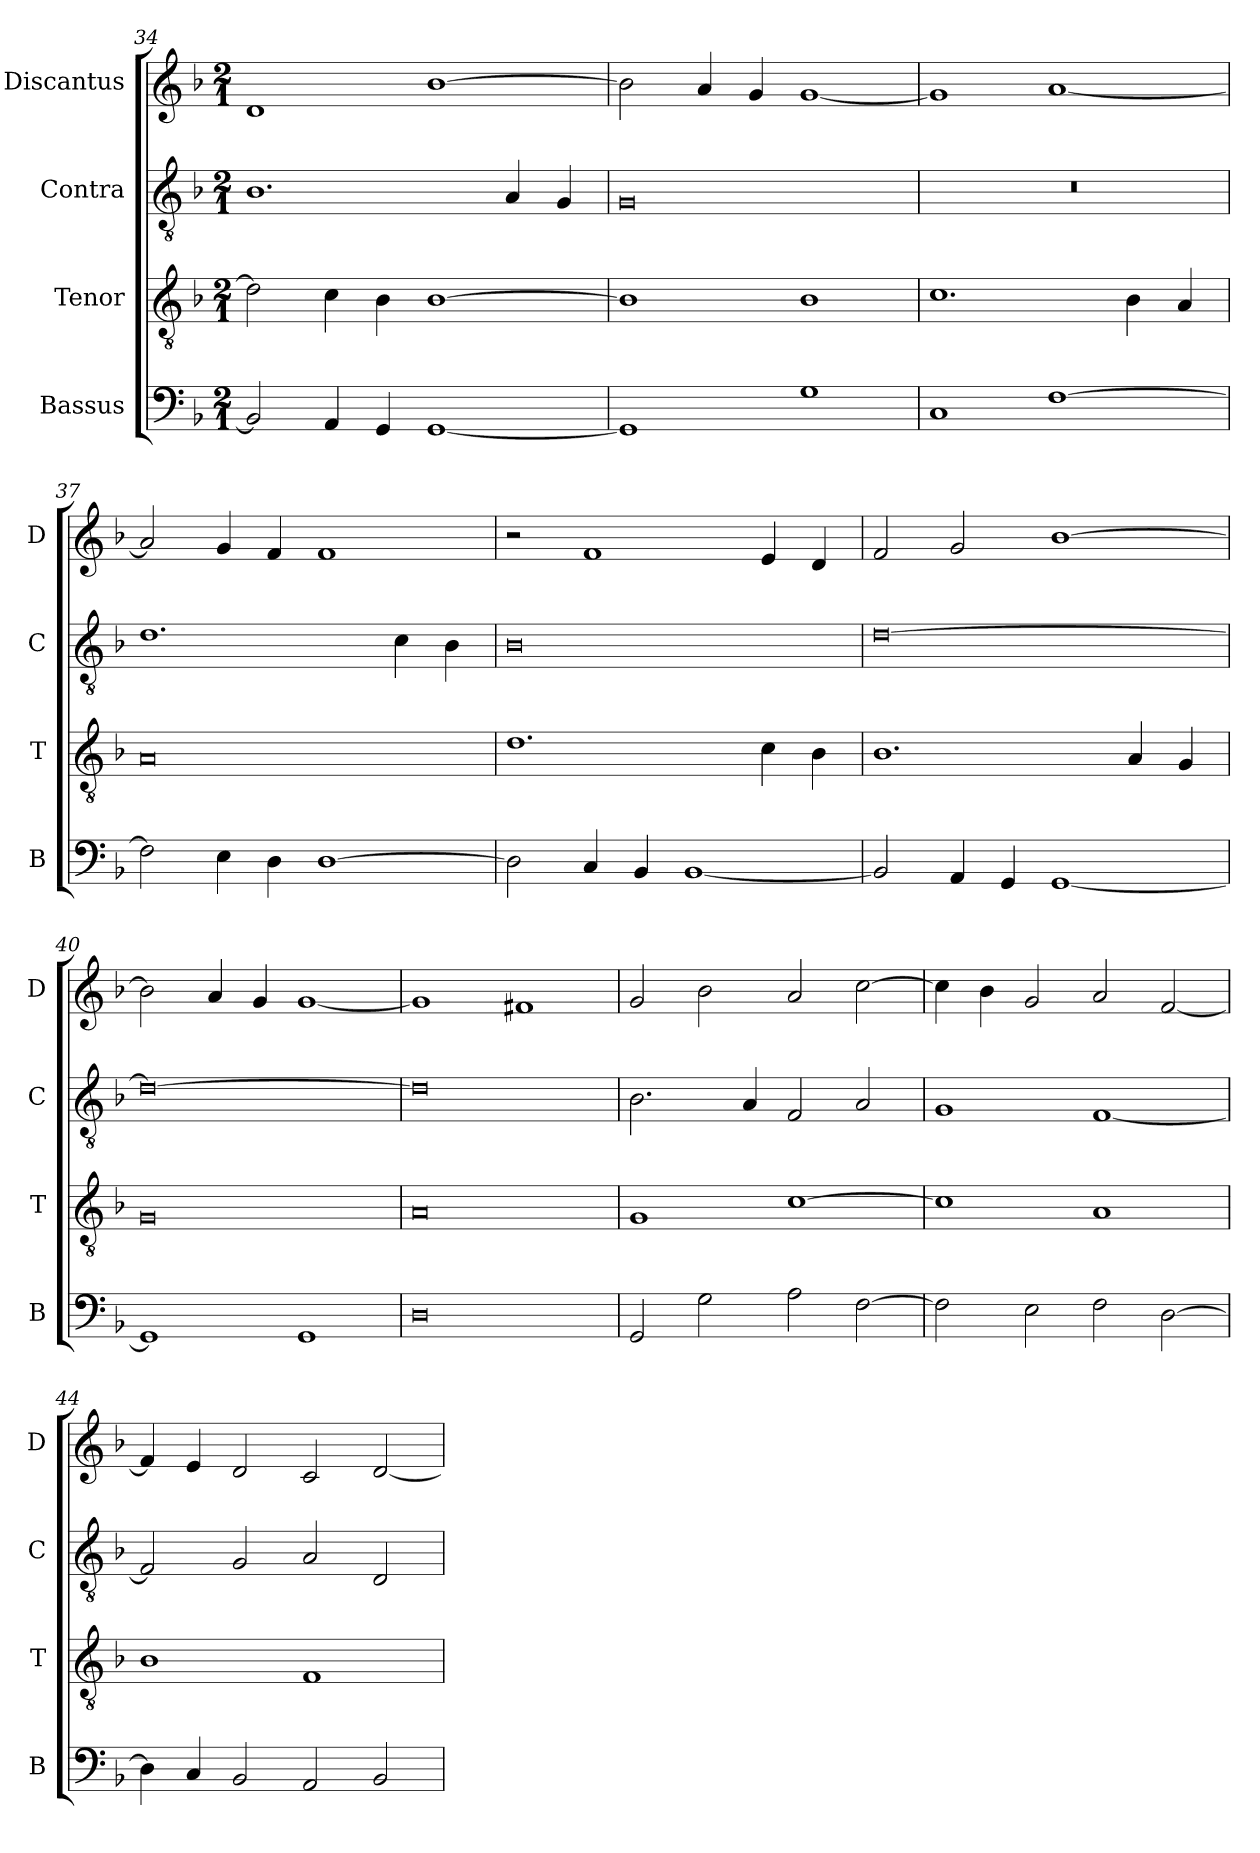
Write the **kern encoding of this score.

**kern	**kern	**kern	**kern
*part4	*part3	*part2	*part1
*staff4	*staff3	*staff2	*staff1
*I"Bassus	*I"Tenor	*I"Contra	*I"Discantus
*I'B	*I'T	*I'C	*I'D
*clefF4	*clefGv2	*clefGv2	*clefG2
*k[b-]	*k[b-]	*k[b-]	*k[b-]
*M2/1	*M2/1	*M2/1	*M2/1
=34	=34	=34	=34
2BB-/]	2d\]	1.B-	1d
4AA/	4c\	.	.
4GG/	4B-\	.	.
[1GG	[1B-	.	[1b-
.	.	4A/	.
.	.	4G/	.
=35	=35	=35	=35
1GG]	1B-]	0G	2b-\]
.	.	.	4a/
.	.	.	4g/
1G	1B-	.	[1g
=36	=36	=36	=36
1C	1.c	0r	1g]
[1F	.	.	[1a
.	4B-\	.	.
.	4A/	.	.
=37	=37	=37	=37
2F\]	0A	1.d	2a/]
4E\	.	.	4g/
4D\	.	.	4f/
[1D	.	.	1f
.	.	4c\	.
.	.	4B-\	.
=38	=38	=38	=38
2D\]	1.d	0B-	2r
4C/	.	.	1f
4BB-/	.	.	.
[1BB-	.	.	.
.	4c\	.	4e/
.	4B-\	.	4d/
=39	=39	=39	=39
2BB-/]	1.B-	[0d	2f/
4AA/	.	.	2g/
4GG/	.	.	.
[1GG	.	.	[1b-
.	4A/	.	.
.	4G/	.	.
=40	=40	=40	=40
1GG]	0G	0d_	2b-\]
.	.	.	4a/
.	.	.	4g/
1GG	.	.	[1g
=41	=41	=41	=41
0D	0A	0d]	1g]
.	.	.	1f#X
=42	=42	=42	=42
2GG/	1G	2.B-\	2g/
2G\	.	.	2b-\
.	.	4A/	.
2A\	[1c	2F/	2a/
[2F\	.	2A/	[2cc\
=43	=43	=43	=43
2F\]	1c]	1G	4cc\]
.	.	.	4b-\
2E\	.	.	2g/
2F\	1A	[1F	2a/
[2D\	.	.	[2f/
=44	=44	=44	=44
4D\]	1B-	2F/]	4f/]
4C/	.	.	4e/
2BB-/	.	2G/	2d/
2AA/	1F	2A/	2c/
2BB-/	.	2D/	[2d/
=	=	=	=
*-	*-	*-	*-
